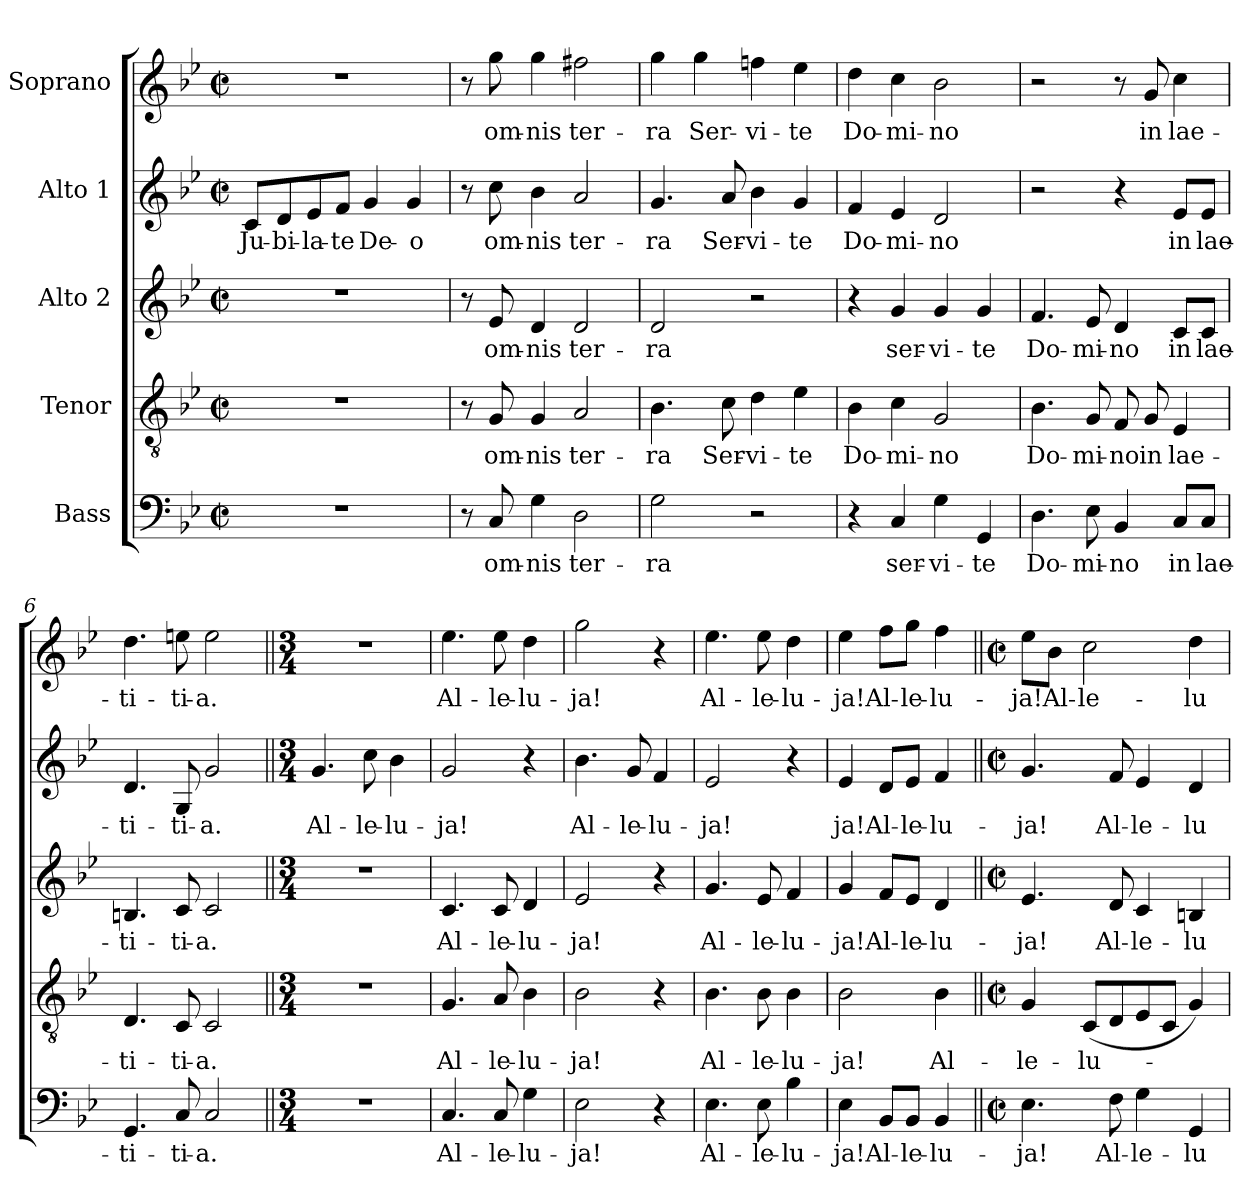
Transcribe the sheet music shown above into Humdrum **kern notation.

**kern	**text	**kern	**text	**kern	**text	**kern	**text	**kern	**text
*part5	*part5	*part4	*part4	*part3	*part3	*part2	*part2	*part1	*part1
*staff5	*staff5	*staff4	*staff4	*staff3	*staff3	*staff2	*staff2	*staff1	*staff1
*I"Bass	*	*I"Tenor	*	*I"Alto 2	*	*I"Alto 1	*	*I"Soprano	*
*clefF4	*	*clefGv2	*	*clefG2	*	*clefG2	*	*clefG2	*
*k[b-e-]	*	*k[b-e-]	*	*k[b-e-]	*	*k[b-e-]	*	*k[b-e-]	*
*B-:	*	*B-:	*	*B-:	*	*B-:	*	*B-:	*
*M2/2	*	*M2/2	*	*M2/2	*	*M2/2	*	*M2/2	*
*met(c|)	*	*met(c|)	*	*met(c|)	*	*met(c|)	*	*met(c|)	*
=1	=1	=1	=1	=1	=1	=1	=1	=1	=1
1r	.	1r	.	1r	.	8c/L	Ju-	1r	.
.	.	.	.	.	.	8d/	-bi-	.	.
.	.	.	.	.	.	8e-/	-la-	.	.
.	.	.	.	.	.	8f/J	-te	.	.
.	.	.	.	.	.	4g/	De-	.	.
.	.	.	.	.	.	4g/	-o	.	.
=2	=2	=2	=2	=2	=2	=2	=2	=2	=2
8r	.	8r	.	8r	.	8r	.	8r	.
8C/	om-	8G/	om-	8e-/	om-	8cc\	om-	8gg\	om-
4G\	-nis	4G/	-nis	4d/	-nis	4b-\	-nis	4gg\	-nis
2D\	ter-	2A/	ter-	2d/	ter-	2a/	ter-	2ff#X\	ter-
=3	=3	=3	=3	=3	=3	=3	=3	=3	=3
2G\	-ra	4.B-\	-ra	2d/	-ra	4.g/	ra	4gg\	-ra
.	.	.	.	.	.	.	.	4gg\	Ser-
.	.	8c\	Ser-	.	.	8a/	Ser-	.	.
2r	.	4d\	-vi-	2r	.	4b-\	-vi-	4ffn\	-vi-
.	.	4e-\	-te	.	.	4g/	-te	4ee-\	-te
=4	=4	=4	=4	=4	=4	=4	=4	=4	=4
4r	.	4B-\	Do-	4r	.	4f/	Do-	4dd\	Do-
4C/	ser-	4c\	-mi-	4g/	ser-	4e-/	-mi-	4cc\	-mi-
4G\	-vi-	2G/	-no	4g/	-vi-	2d/	-no	2b-\	-no
4GG/	-te	.	.	4g/	-te	.	.	.	.
=5	=5	=5	=5	=5	=5	=5	=5	=5	=5
4.D\	Do-	4.B-\	Do-	4.f/	Do-	2r	.	2r	.
8E-\	-mi-	8G/	-mi-	8e-/	-mi-	.	.	.	.
4BB-/	-no	8F/	-no	4d/	-no	4r	.	8r	.
.	.	8G/	in	.	.	.	.	8g/	in
8C/L	in	4E-/	lae-	8c/L	in	8e-/L	in	4cc\	lae-
8C/J	lae-	.	.	8c/J	lae-	8e-/J	lae-	.	.
!!LO:LB:g=z
=6	=6	=6	=6	=6	=6	=6	=6	=6	=6
4.GG/	-ti-	4.D/	-ti-	4.Bn/	-ti-	4.d/	-ti-	4.dd\	-ti-
8C/	-ti-	8C/	-ti-	8c/	-ti-	8G/	-ti-	8een\	-ti-
2C/	-a.	2C/	-a.	2c/	-a.	2g/	-a.	2ee\	-a.
=7||	=7||	=7||	=7||	=7||	=7||	=7||	=7||	=7||	=7||
*M3/4	*	*M3/4	*	*M3/4	*	*M3/4	*	*M3/4	*
2.r	.	2.r	.	2.r	.	4.g/	Al-	2.r	.
.	.	.	.	.	.	8cc\	-le-	.	.
.	.	.	.	.	.	4b-\	-lu-	.	.
=8	=8	=8	=8	=8	=8	=8	=8	=8	=8
4.C/	Al-	4.G/	Al-	4.c/	Al-	2g/	-ja!	4.ee-\	Al-
8C/	-le-	8A/	-le-	8c/	-le-	.	.	8ee-\	-le-
4G\	-lu-	4B-\	-lu-	4d/	-lu-	4r	.	4dd\	-lu-
=9	=9	=9	=9	=9	=9	=9	=9	=9	=9
2E-\	-ja!	2B-\	-ja!	2e-/	-ja!	4.b-\	Al-	2gg\	-ja!
.	.	.	.	.	.	8g/	-le-	.	.
4r	.	4r	.	4r	.	4f/	-lu-	4r	.
=10	=10	=10	=10	=10	=10	=10	=10	=10	=10
4.E-\	Al-	4.B-\	Al-	4.g/	Al-	2e-/	-ja!	4.ee-\	Al-
8E-\	-le-	8B-\	-le-	8e-/	-le-	.	.	8ee-\	-le-
4B-\	-lu-	4B-\	-lu-	4f/	-lu-	4r	.	4dd\	-lu-
=11	=11	=11	=11	=11	=11	=11	=11	=11	=11
4E-\	-ja!	2B-\	-ja!	4g/	-ja!	4e-/	ja!	4ee-\	-ja!
8BB-/L	Al-	.	.	8f/L	Al-	8d/L	Al-	8ff\L	Al-
8BB-/J	-le-	.	.	8e-/J	-le-	8e-/J	-le-	8gg\J	-le-
4BB-/	-lu-	4B-\	Al-	4d/	-lu-	4f/	-lu-	4ff\	-lu-
!!LO:PB:g=z
=12||	=12||	=12||	=12||	=12||	=12||	=12||	=12||	=12||	=12||
*M2/2	*	*M2/2	*	*M2/2	*	*M2/2	*	*M2/2	*
*met(c|)	*	*met(c|)	*	*met(c|)	*	*met(c|)	*	*met(c|)	*
4.E-\	ja!	4G/	-le-	4.e-/	ja!	4.g/	-ja!	8ee-\L	-ja!
.	.	.	.	.	.	.	.	8b-\J	Al-
.	.	(8C/L	-lu-	.	.	.	.	2cc\	-le-
8F\	Al-	8D/	.	8d/	Al-	8f/	Al-	.	.
4G\	-le-	8E-/	.	4c/	-le-	4e-/	-le-	.	.
.	.	8C/J	.	.	.	.	.	.	.
4GG/	-lu-	4G/)	.	4Bn/	-lu-	4d/	-lu-	4dd\	-lu-
=	=	=	=	=	=	=	=	=	=
*-	*-	*-	*-	*-	*-	*-	*-	*-	*-
